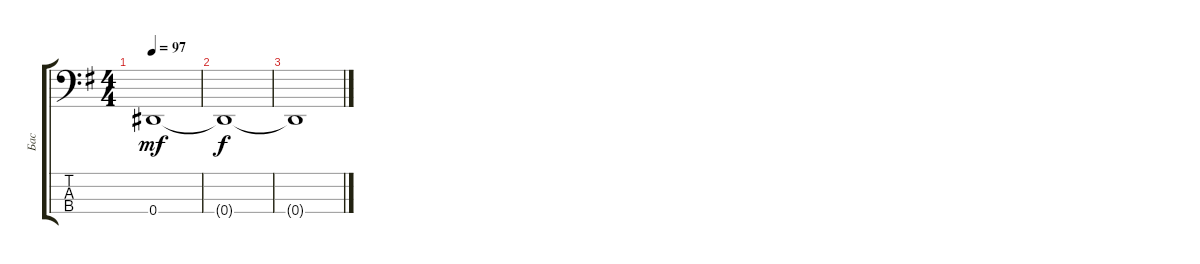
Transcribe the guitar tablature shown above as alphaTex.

\track ("Бас" "Бас") {instrument electricbassfinger}
\staff {score tabs}
\tuning (Gb2 Db2 Ab1 Eb1) {hide}
\ts (4 4)
\tempo 97
\clef f4
\ks eminor
0.4.1{dy mf} |
0.4{t}.1{dy f} |
0.4{t}.1
